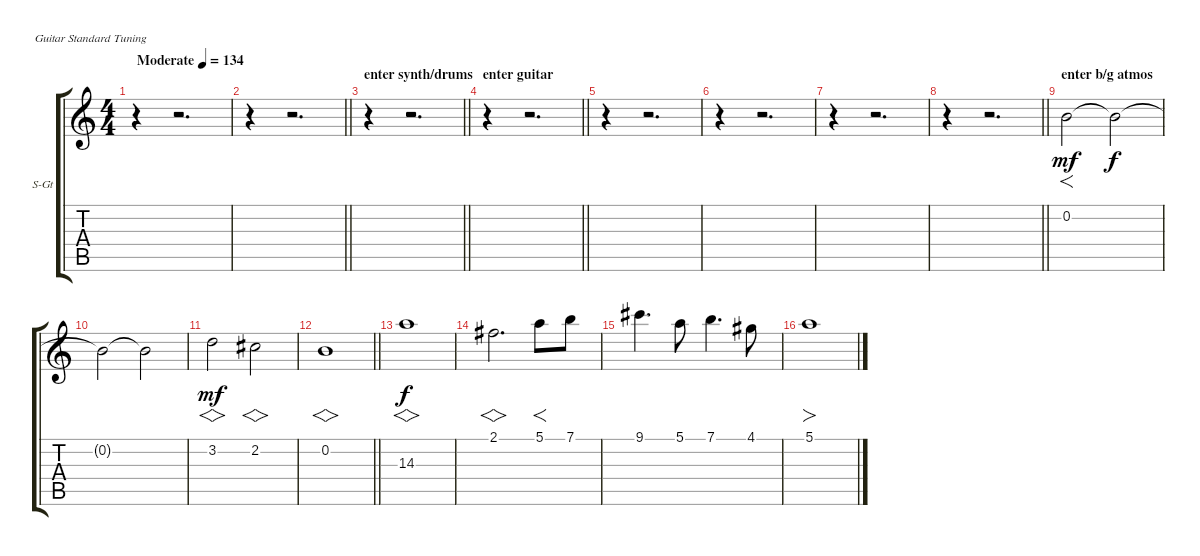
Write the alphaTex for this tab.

\bracketExtendMode groupsimilarinstruments
\firstSystemTrackNameOrientation horizontal
\otherSystemsTrackNameOrientation horizontal
\track ("Atmos" "S-Gt") {instrument whistle}
\staff {score tabs}
\tuning (E4 B3 G3 D3 A2 E2)
\displaytranspose 12
\ts (4 4)
\beaming (8 2 2 2 2)
\tempo (134 "Moderate")
\clef g2
\ks c
r.4{dy mf instrument whistle} r.2{d} |
\barLineRight lightlight
r.4 r.2{d} |
\section ("" "enter synth/drums")
\barLineRight lightlight
r.4 r.2{d} |
\section ("" "enter guitar")
\barLineRight lightlight
r.4 r.2{d} |
r.4 r.2{d} |
r.4 r.2{d} |
r.4 r.2{d} |
\barLineRight lightlight
r.4 r.2{d} |
\section ("" "enter b/g atmos")
0.2.2{f} 0.2{t}.2{dy f} |
0.2{t}.2 0.2{t}.2 |
3.2.2{vs dy mf} 2.2.2{vs} |
\barLineRight lightlight
0.2.1{vs} |
14.3.1{vs dy f} |
2.1.2{vs d} 5.1.8{f} 7.1.8 |
9.1.4{d} 5.1.8 7.1.4{d} 4.1.8 |
5.1.1{fo}
